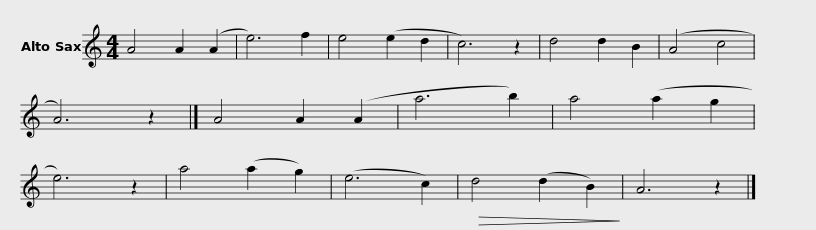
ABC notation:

X:1
L:1/8
M:4/4
I:linebreak $
K:none
V:1 treble transpose=-9
V:1
[K:C] A4 A2 (A2 | e6) f2 | e4 (e2 d2 | c6) z2 | d4 d2 B2 | %5
 (A4 c4 | A6) z2 |]$ A4 A2 (A2 | a6 b2) | a4 (a2 g2 | %10
 e6) z2 | a4 (a2 g2) | (e6 c2) |!>(! d4 (d2 B2)!>)! | A6 z2 |] %15
